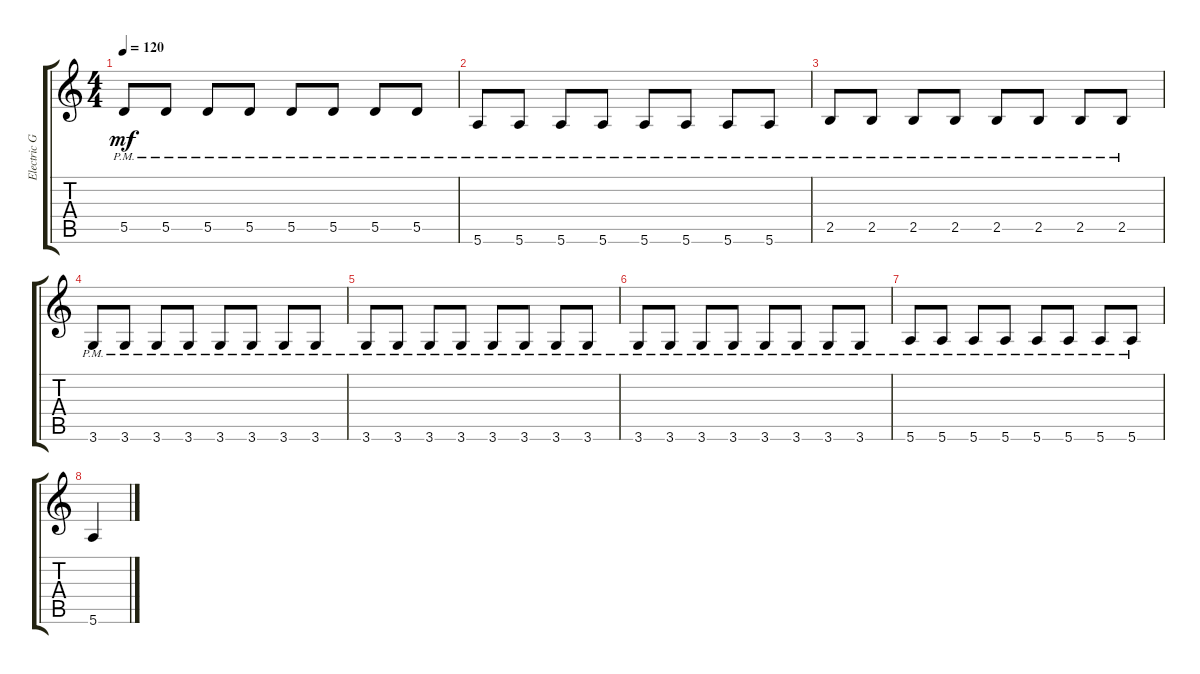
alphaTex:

\track ("Electric Guitar" "Electric G") {instrument electricguitarclean}
\staff {score tabs}
\tuning (E4 B3 G3 D3 A2 E2) {hide}
\ts (4 4)
\tempo 120
\clef g2
\ks c
5.5{pm}.8{dy mf} 5.5{pm}.8 5.5{pm}.8 5.5{pm}.8 5.5{pm}.8 5.5{pm}.8 5.5{pm}.8 5.5{pm}.8 |
5.6{pm}.8 5.6{pm}.8 5.6{pm}.8 5.6{pm}.8 5.6{pm}.8 5.6{pm}.8 5.6{pm}.8 5.6{pm}.8 |
2.5{pm}.8 2.5{pm}.8 2.5{pm}.8 2.5{pm}.8 2.5{pm}.8 2.5{pm}.8 2.5{pm}.8 2.5{pm}.8 |
3.6{pm}.8 3.6{pm}.8 3.6{pm}.8 3.6{pm}.8 3.6{pm}.8 3.6{pm}.8 3.6{pm}.8 3.6{pm}.8 |
3.6{pm}.8 3.6{pm}.8 3.6{pm}.8 3.6{pm}.8 3.6{pm}.8 3.6{pm}.8 3.6{pm}.8 3.6{pm}.8 |
3.6{pm}.8 3.6{pm}.8 3.6{pm}.8 3.6{pm}.8 3.6{pm}.8 3.6{pm}.8 3.6{pm}.8 3.6{pm}.8 |
5.6{pm}.8 5.6{pm}.8 5.6{pm}.8 5.6{pm}.8 5.6{pm}.8 5.6{pm}.8 5.6{pm}.8 5.6{pm}.8 |
5.6.4
